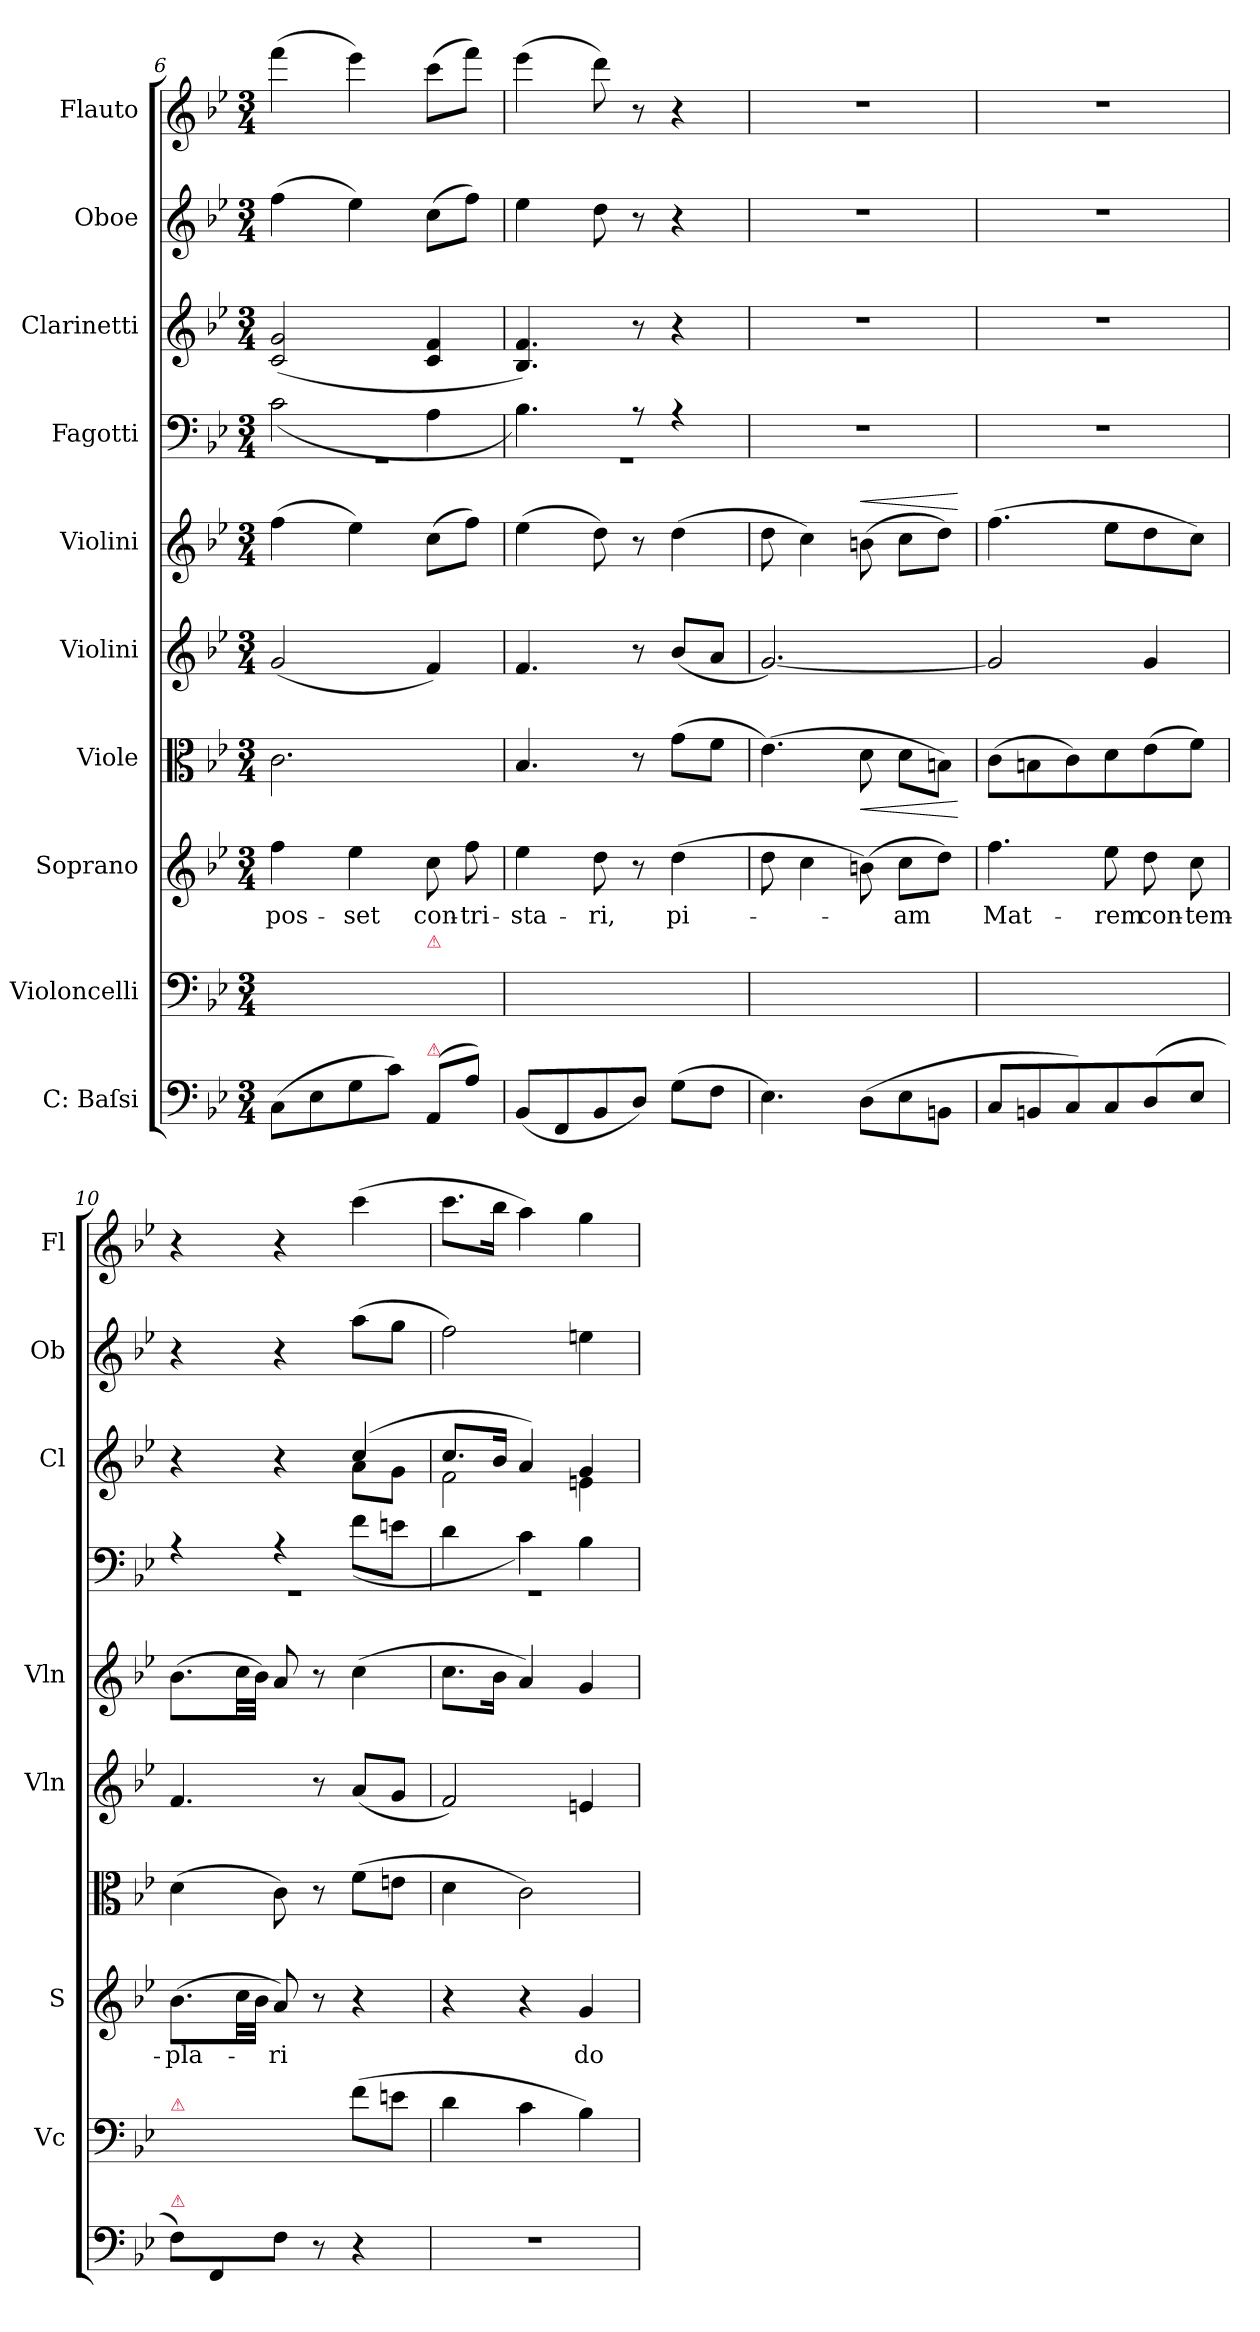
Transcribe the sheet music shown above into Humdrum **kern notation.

**kern	**kern	**kern	**text	**kern	**dynam	**kern	**kern	**dynam	**kern	**kern	**kern	**kern
*part10	*part9	*part8	*part8	*part7	*part7	*part6	*part5	*part5	*part4	*part3	*part2	*part1
*staff10	*staff9	*staff8	*staff8	*staff7	*staff7	*staff6	*staff5	*staff5	*staff4	*staff3	*staff2	*staff1
*I"C: Baſsi	*I"Violoncelli	*I"Soprano	*	*I"Viole	*	*I"Violini	*I"Violini	*	*I"Fagotti	*I"Clarinetti	*I"Oboe	*I"Flauto
*	*I'Vc	*I'S	*	*	*	*I'Vln	*I'Vln	*	*	*I'Cl	*I'Ob	*I'Fl
*clefF4	*clefF4	*clefG2	*	*clefC3	*	*clefG2	*clefG2	*	*clefF4	*clefG2	*clefG2	*clefG2
*k[b-e-]	*k[b-e-]	*k[b-e-]	*	*k[b-e-]	*	*k[b-e-]	*k[b-e-]	*	*k[b-e-]	*k[b-e-]	*k[b-e-]	*k[b-e-]
*B-:	*B-:	*B-:	*	*B-:	*	*B-:	*B-:	*	*B-:	*B-:	*B-:	*B-:
*M3/4	*M3/4	*M3/4	*	*M3/4	*	*M3/4	*M3/4	*	*M3/4	*M3/4	*M3/4	*M3/4
=6	=6	=6	=6	=6	=6	=6	=6	=6	=6	=6	=6	=6
*	*	*	*	*	*	*	*	*	*^	*	*	*
(8C\L	8C\Lyy	4ff\	pos-	2.c\	.	(>2g/	(4ff\	.	2.rGG	(>2c\	(>2c/ 2g/	(4ff\	(4fff\
8E-\	8E-\yy	.	.	.	.	.	.	.	.	.	.	.	.
8G\	8G\yy	4ee-\	-set	.	.	.	4ee-\)	.	.	.	.	4ee-\)	4eee-\)
8c\J)	8c\Jyy	.	.	.	.	.	.	.	.	.	.	.	.
!	!LO:TX:a:color=crimson:t=⚠	!	!	!	!	!	!	!	!	!	!	!	!
!LO:TX:a:color=crimson:t=⚠	!	!	!	!	!	!	!	!	!	!	!	!	!
(8AA/L	8AA/Lyy	8cc\	con-	.	.	4f/)	(8cc\L	.	.	4A\	4c/ 4f/	(8cc\L	(8ccc\L
8A\J)	8A\Jyy	8ff\	-tri-	.	.	.	8ff\J)	.	.	.	.	8ff\J)	8fff\J)
=7	=7	=7	=7	=7	=7	=7	=7	=7	=7	=7	=7	=7	=7
(8BB-/L	8BB-/Lyy	4ee-\	-sta-	4.B-/	.	4.f/	(4ee-\	.	2.rGG	4.B-\)	4.B-/ 4.f/)	4ee-\	(4eee-\
8FF/	8FF/yy	.	.	.	.	.	.	.	.	.	.	.	.
8BB-/	8BB-/yy	8dd\	-ri,	.	.	.	8dd\)	.	.	.	.	8dd\	8ddd\)
8D/J)	8D/Jyy	8r	.	8r	.	8r	8r	.	.	8rA	8r	8r	8r
(8G\L	8G\Lyy	(4dd\	pi-	(8g\L	.	(8b-/L	(4dd\	.	.	4rA	4r	4r	4r
8F\J	8F\Jyy	.	.	8f\J	.	8a/J	.	.	.	.	.	.	.
*	*	*	*	*	*	*	*	*	*v	*v	*	*	*
=8	=8	=8	=8	=8	=8	=8	=8	=8	=8	=8	=8	=8
4.E-\)	4.E-\yy	8dd\	.	(4.e-\)	.	[2.g/)	8dd\	.	2.r	2.r	2.r	2.r
.	.	4cc\	.	.	.	.	4cc\)	.	.	.	.	.
!	!	!	!	!	!LO:HP:b	!	!	!LO:HP:a	!	!	!	!
(<8D\L	8D\Lyy	(8bn\)	.	8d\	<	.	(8bn\	<	.	.	.	.
8E-\	8E-\yy	8cc\L	-am	8d\L	.	.	8cc\L	.	.	.	.	.
8BBn\J	8BBn\Jyy	8dd\J)	.	8Bn\J)	.	.	8dd\J)	.	.	.	.	.
.	.	.	.	.	[	.	.	[	.	.	.	.
=9	=9	=9	=9	=9	=9	=9	=9	=9	=9	=9	=9	=9
8C/L	8C/Lyy	4.ff\	Mat-	(8c\L	.	2g/]	(4.ff\	.	2.r	2.r	2.r	2.r
8BBn/	8BBn/yy	.	.	8Bn\	.	.	.	.	.	.	.	.
8C/)	8C/yy	.	.	8c\)	.	.	.	.	.	.	.	.
8C/	8C/yy	8ee-\	-rem	8d\	.	.	8ee-\L	.	.	.	.	.
(8D/	8D/yy	8dd\	con-	(8e-\	.	4g/	8dd\	.	.	.	.	.
8E-/J	8E-/Jyy	8cc\	-tem-	8f\J)	.	.	8cc\J)	.	.	.	.	.
=10	=10	=10	=10	=10	=10	=10	=10	=10	=10	=10	=10	=10
*	*	*	*	*	*	*	*	*	*^	*^	*	*
!	!LO:TX:a:color=crimson:t=⚠	!	!	!	!	!	!	!	!	!	!	!	!	!
!LO:TX:a:color=crimson:t=⚠	!	!	!	!	!	!	!	!	!	!	!	!	!	!
8F\L)	8F\Lyy	(8.b-\L	-pla-	(4d\	.	4.f/	(8.b-\L	.	2.rGG	4rA	4r	2ryy	4r	4r
8FF/	8FF/yy	.	.	.	.	.	.	.	.	.	.	.	.	.
.	.	32cc\LL	.	.	.	.	32cc\LL	.	.	.	.	.	.	.
.	.	32b-\JJJ	.	.	.	.	32b-\JJJ)	.	.	.	.	.	.	.
8F\J	8F\Jyy	8a/)	-ri	8c\)	.	.	8a/	.	.	4rA	4r	.	4r	4r
8r	8ryy	8r	.	8r	.	8r	8r	.	.	.	.	.	.	.
4r	(8f\L	4r	.	(8f\L	.	(8a/L	(4cc\	.	.	(>8f\L	(4cc/	8a\L	(8aa\L	(4ccc\
.	8en\J	.	.	8en\J	.	8g/J	.	.	.	8en\J	.	8g\J	8gg\J	.
=11	=11	=11	=11	=11	=11	=11	=11	=11	=11	=11	=11	=11	=11	=11
2.r	4d\	4r	.	4d\	.	2f/)	8.cc\L	.	2.rGG	4d\	8.cc/L	2f\	2ff\)	8.ccc\L
.	.	.	.	.	.	.	16b-\Jk	.	.	.	16b-/Jk	.	.	16bb-\Jk
.	4c\	4r	.	2c\)	.	.	4a/)	.	.	4c\)	4a/)	.	.	4aa\)
.	4B-\)	4g/	do-	.	.	4en/	4g/	.	.	4B-\	4g/	4en\	4een\	4gg\
*	*	*	*	*	*	*	*	*	*v	*v	*	*	*	*
*	*	*	*	*	*	*	*	*	*	*v	*v	*	*
=	=	=	=	=	=	=	=	=	=	=	=	=
*-	*-	*-	*-	*-	*-	*-	*-	*-	*-	*-	*-	*-
